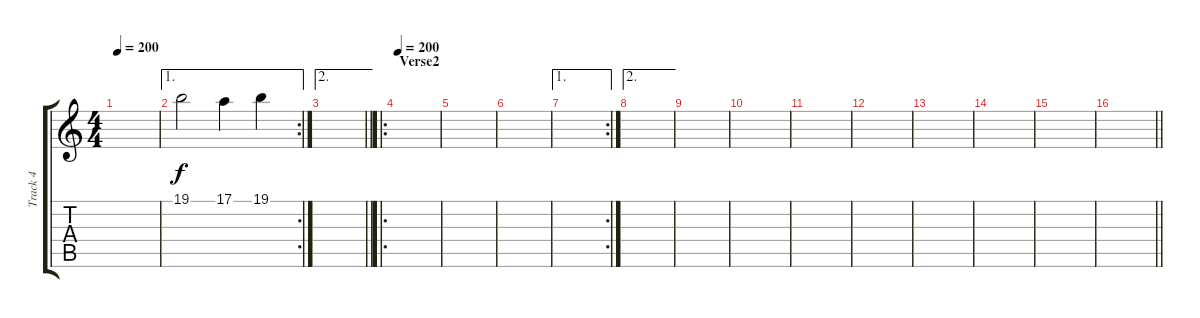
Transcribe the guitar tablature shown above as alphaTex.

\track ("Track 4" "Track 4") {instrument brightacousticpiano}
\staff {score tabs}
\tuning (E4 B3 G3 D3 A2 E2) {hide}
\ts (4 4)
\tempo 200
\clef g2
\ks c
|
\ae 1
\rc 2
19.1.2 17.1.4 19.1.4 |
\ae 2
\barLineRight lightlight
|
\ro
\section ("" "Verse2")
\tempo 200
|
|
|
\ae 1
\rc 2
|
\ae 2
|
|
|
|
|
|
|
|
\barLineRight lightlight
